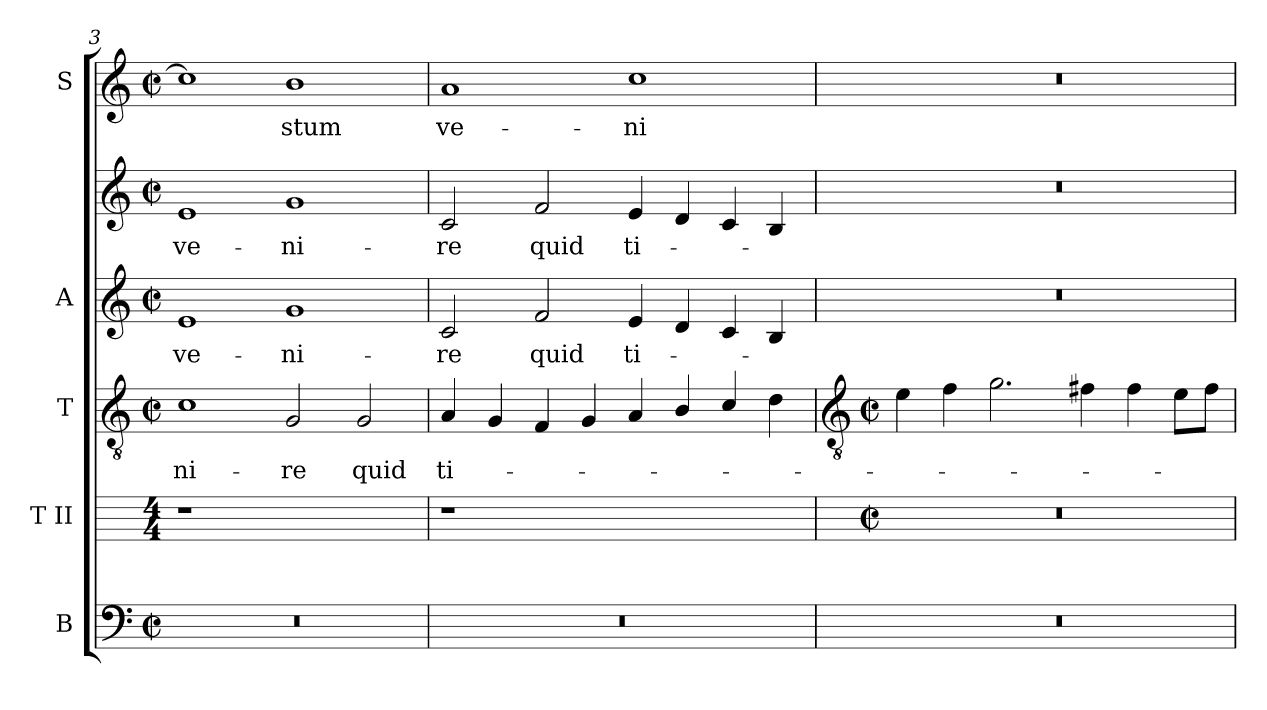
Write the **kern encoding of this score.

**kern	**kern	**kern	**text	**kern	**text	**kern	**text	**kern	**text
*part5	*part4	*part3	*part3	*part2	*part2	*part2	*part2	*part1	*part1
*staff6	*staff5	*staff4	*staff4	*staff3	*staff3	*staff2	*staff2	*staff1	*staff1
*I"B	*I"T II	*I"T	*	*I"A	*	*	*	*I"S	*
*I'B	*I'T II	*I'T	*	*I'A	*	*	*	*I'S	*
*clefF4	*	*clefGv2	*	*	*	*clefG2	*	*clefG2	*
*k[]	*	*k[]	*	*k[]	*	*k[]	*	*k[]	*
*C:	*	*C:	*	*C:	*	*C:	*	*C:	*
*M4/2	*M4/4	*M4/2	*	*M4/2	*	*M4/2	*	*M4/2	*
*met(c|)	*	*met(c|)	*	*met(c|)	*	*met(c|)	*	*met(c|)	*
=3A	=3A	=3A	=3A	=3A	=3A	=3A	=3A	=3A	=3A
!	!	!	!LO:LY:b	!	!LO:LY:b	!	!LO:LY:b	!	!
0r	1r	1c	-ni-	1e	ve-	1e	ve-	1cc]	.
!	!	!	!LO:LY:b	!	!LO:LY:b	!	!LO:LY:b	!	!LO:LY:b
.	1ryy	2G	-re	1g	-ni-	1g	-ni-	1b	stum
!	!	!	!LO:LY:b	!	!	!	!	!	!
.	.	2G	quid	.	.	.	.	.	.
=4A	=4A	=4A	=4A	=4A	=4A	=4A	=4A	=4A	=4A
!	!	!	!LO:LY:b	!	!LO:LY:b	!	!LO:LY:b	!	!LO:LY:b
0r	1r	4A	ti-	2c	-re	2c	-re	1a	ve-
.	.	4G	.	.	.	.	.	.	.
!	!	!	!	!	!LO:LY:b	!	!LO:LY:b	!	!
.	.	4F	.	2f	quid	2f	quid	.	.
.	.	4G	.	.	.	.	.	.	.
!	!	!	!	!	!LO:LY:b	!	!LO:LY:b	!	!LO:LY:b
.	1ryy	4A	.	4e	ti-	4e	ti-	1cc	-ni-
.	.	4B/	.	4d	.	4d	.	.	.
.	.	4c/	.	4c	.	4c	.	.	.
.	.	4d	.	4B	.	4B	.	.	.
!!LO:LB:g=z
=5	=5	=5	=5	=5	=5	=5	=5	=5	=5
*	*	*clefGv2	*	*	*	*	*	*	*
*	*M4/2	*M4/2	*	*	*	*	*	*	*
*	*met(c|)	*met(c|)	*	*	*	*	*	*	*
0r	0r	4e	.	0r	.	0r	.	0r	.
.	.	4f	.	.	.	.	.	.	.
.	.	2.g	.	.	.	.	.	.	.
.	.	4f#X	.	.	.	.	.	.	.
.	.	4f#	.	.	.	.	.	.	.
.	.	8eL	.	.	.	.	.	.	.
.	.	8f#J	.	.	.	.	.	.	.
=	=	=	=	=	=	=	=	=	=
*-	*-	*-	*-	*-	*-	*-	*-	*-	*-
